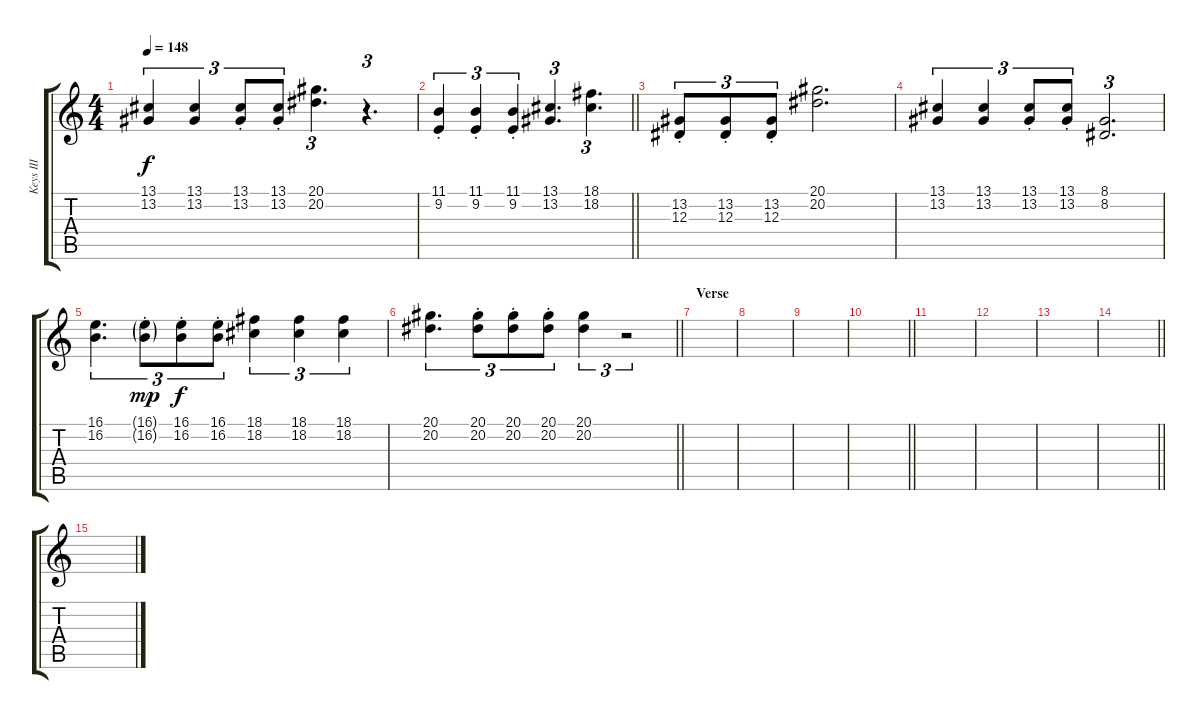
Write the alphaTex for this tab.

\track ("Keys III" "Keys III") {instrument brasssection}
\staff {score tabs}
\tuning (C4 G3 Eb3 Bb2 F2 C2) {hide}
\ts (4 4)
\tempo 148
\clef g2
\ks c
(13.1 13.2).4{tu (3 2) dy f} (13.1 13.2).4{tu (3 2)} (13.1{st} 13.2{st}).8{tu (3 2)} (13.1{st} 13.2{st}).8{tu (3 2)} (20.1 20.2).4{d tu (3 2)} r.4{d tu (3 2)} |
\barLineRight lightlight
(11.1{st} 9.2{st}).4{tu (3 2)} (11.1{st} 9.2{st}).4{tu (3 2)} (11.1{st} 9.2{st}).4{tu (3 2)} (13.1 13.2).4{d tu (3 2)} (18.1 18.2).4{d tu (3 2)} |
\section ("" "")
(13.2{st} 12.3{st}).8{tu (3 2)} (13.2{st} 12.3{st}).8{tu (3 2)} (13.2{st} 12.3{st}).8{tu (3 2)} (20.1 20.2).2{d} |
(13.1 13.2).4{tu (3 2)} (13.1 13.2).4{tu (3 2)} (13.1{st} 13.2{st}).8{tu (3 2)} (13.1{st} 13.2{st}).8{tu (3 2)} (8.1 8.2).2{d tu (3 2)} |
(16.1 16.2).4{d tu (3 2)} (16.1{g st} 16.2{g st}).8{tu (3 2) dy mp} (16.1{st} 16.2{st}).8{tu (3 2) dy f} (16.1{st} 16.2{st}).8{tu (3 2)} (18.1 18.2).4{tu (3 2)} (18.1 18.2).4{tu (3 2)} (18.1 18.2).4{tu (3 2)} |
\barLineRight lightlight
(20.1 20.2).4{d tu (3 2)} (20.1{st} 20.2{st}).8{tu (3 2)} (20.1{st} 20.2{st}).8{tu (3 2)} (20.1{st} 20.2{st}).8{tu (3 2)} (20.1 20.2).4{tu (3 2)} r.2{tu (3 2)} |
\section ("" "Verse")
|
|
|
\barLineRight lightlight
|
\section ("" "")
|
|
|
\barLineRight lightlight
|
\section ("" "")
